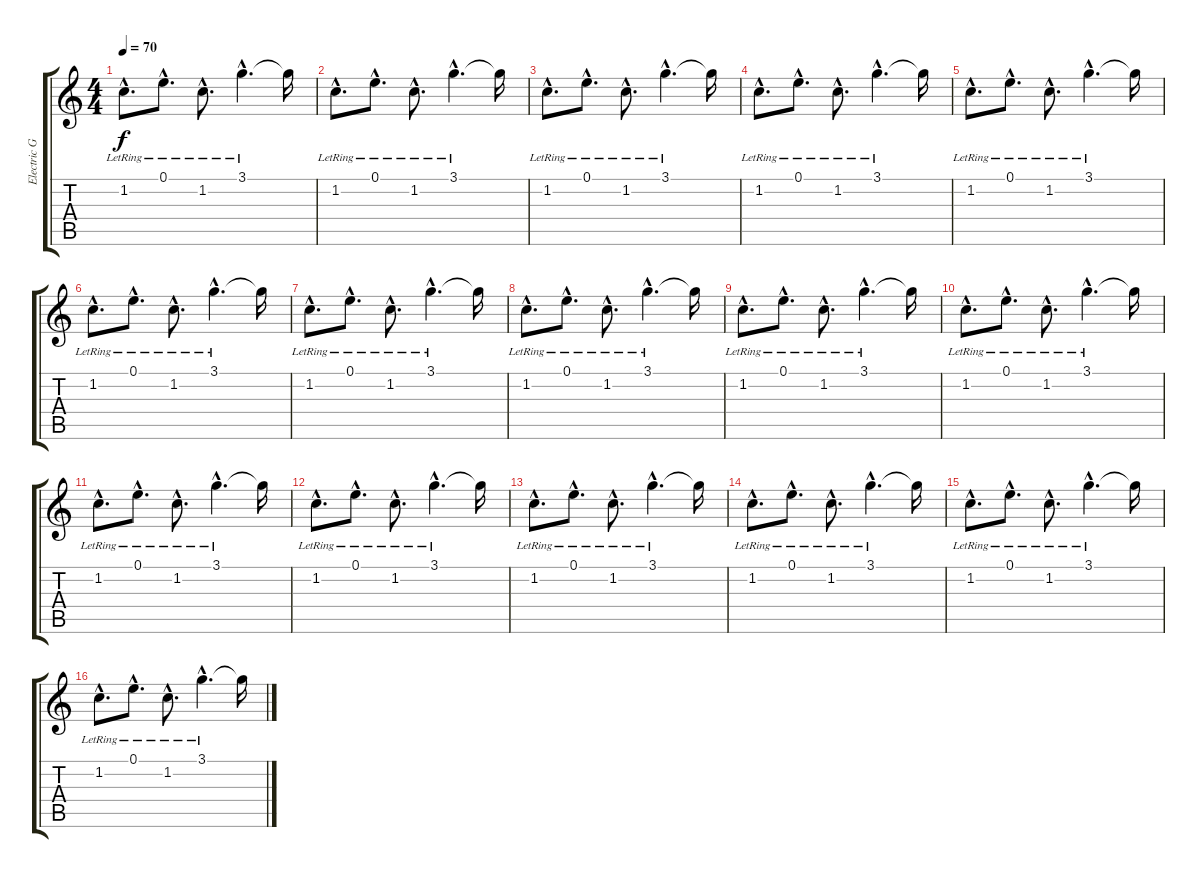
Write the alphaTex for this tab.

\track ("Electric Guitar" "Electric G") {instrument electricguitarjazz}
\staff {score tabs}
\tuning (E4 B3 G3 D3 A2 E2) {hide}
\ts (4 4)
\tempo 70
\clef g2
\ks c
1.2{hac lr}.8{d dy f} 0.1{hac lr}.8{d} 1.2{hac lr}.8{d} 3.1{hac lr}.4{d} 3.1{t}.16 |
1.2{hac lr}.8{d} 0.1{hac lr}.8{d} 1.2{hac lr}.8{d} 3.1{hac lr}.4{d} 3.1{t}.16 |
1.2{hac lr}.8{d} 0.1{hac lr}.8{d} 1.2{hac lr}.8{d} 3.1{hac lr}.4{d} 3.1{t}.16 |
1.2{hac lr}.8{d} 0.1{hac lr}.8{d} 1.2{hac lr}.8{d} 3.1{hac lr}.4{d} 3.1{t}.16 |
1.2{hac lr}.8{d} 0.1{hac lr}.8{d} 1.2{hac lr}.8{d} 3.1{hac lr}.4{d} 3.1{t}.16 |
1.2{hac lr}.8{d} 0.1{hac lr}.8{d} 1.2{hac lr}.8{d} 3.1{hac lr}.4{d} 3.1{t}.16 |
1.2{hac lr}.8{d} 0.1{hac lr}.8{d} 1.2{hac lr}.8{d} 3.1{hac lr}.4{d} 3.1{t}.16 |
1.2{hac lr}.8{d} 0.1{hac lr}.8{d} 1.2{hac lr}.8{d} 3.1{hac lr}.4{d} 3.1{t}.16 |
1.2{hac lr}.8{d volume 13} 0.1{hac lr}.8{d} 1.2{hac lr}.8{d} 3.1{hac lr}.4{d} 3.1{t}.16 |
1.2{hac lr}.8{d} 0.1{hac lr}.8{d} 1.2{hac lr}.8{d} 3.1{hac lr}.4{d} 3.1{t}.16 |
1.2{hac lr}.8{d} 0.1{hac lr}.8{d} 1.2{hac lr}.8{d} 3.1{hac lr}.4{d} 3.1{t}.16 |
1.2{hac lr}.8{d} 0.1{hac lr}.8{d} 1.2{hac lr}.8{d} 3.1{hac lr}.4{d} 3.1{t}.16 |
1.2{hac lr}.8{d} 0.1{hac lr}.8{d} 1.2{hac lr}.8{d} 3.1{hac lr}.4{d} 3.1{t}.16 |
1.2{hac lr}.8{d} 0.1{hac lr}.8{d} 1.2{hac lr}.8{d} 3.1{hac lr}.4{d} 3.1{t}.16 |
1.2{hac lr}.8{d} 0.1{hac lr}.8{d} 1.2{hac lr}.8{d} 3.1{hac lr}.4{d} 3.1{t}.16 |
1.2{hac lr}.8{d} 0.1{hac lr}.8{d} 1.2{hac lr}.8{d} 3.1{hac lr}.4{d} 3.1{t}.16
